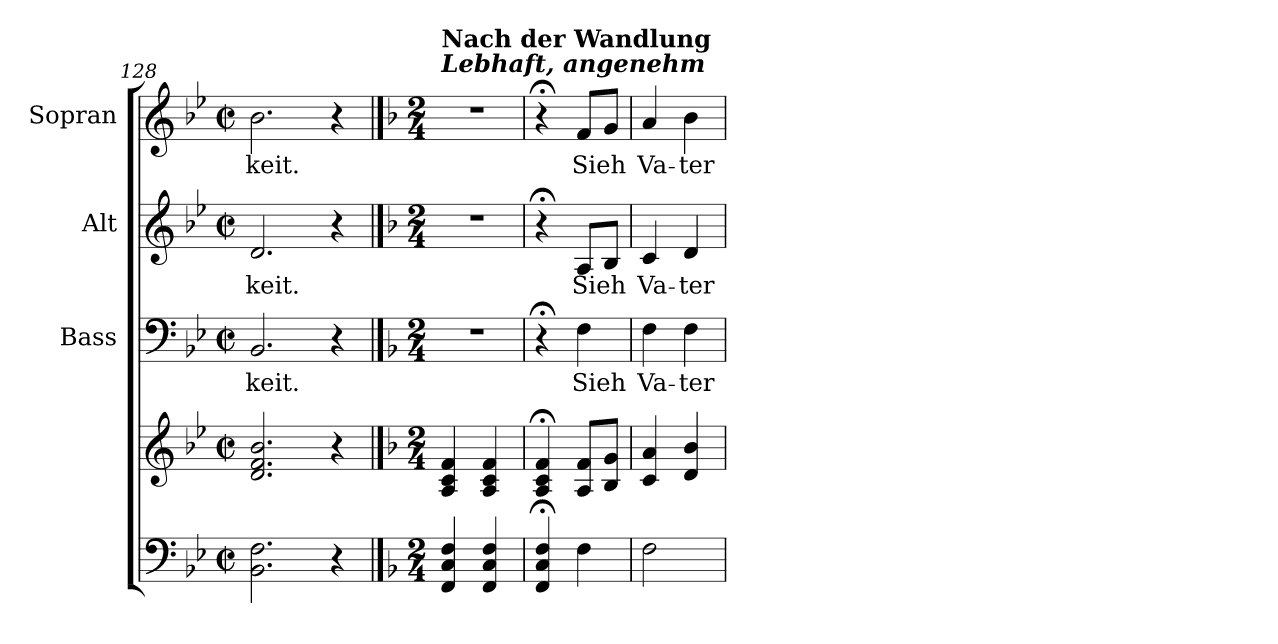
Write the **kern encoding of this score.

**kern	**kern	**kern	**text	**kern	**text	**kern	**text
*part4	*part4	*part3	*part3	*part2	*part2	*part1	*part1
*staff5	*staff4	*staff3	*staff3	*staff2	*staff2	*staff1	*staff1
*	*	*I"Bass	*	*I"Alt	*	*I"Sopran	*
*	*	*I'B.	*	*I'A.	*	*I'S.	*
*clefF4	*clefG2	*clefF4	*	*clefG2	*	*clefG2	*
*k[b-e-]	*k[b-e-]	*k[b-e-]	*	*k[b-e-]	*	*k[b-e-]	*
*B-:	*B-:	*B-:	*	*B-:	*	*B-:	*
*M2/2	*M2/2	*M2/2	*	*M2/2	*	*M2/2	*
*met(c|)	*met(c|)	*met(c|)	*	*met(c|)	*	*met(c|)	*
=128	=128	=128	=128	=128	=128	=128	=128
!	!	!	!LO:LY:b	!	!LO:LY:b	!	!LO:LY:b
2.BB-\ 2.F\	2.d/ 2.f/ 2.b-/	2.BB-/	-keit.	2.d/	-keit.	2.b-\	-keit.
4r	4r	4r	.	4r	.	4r	.
!!LO:LB:g=z
==129	==129	==129	==129	==129	==129	==129	==129
*k[b-]	*k[b-]	*k[b-]	*	*k[b-]	*	*k[b-]	*
*F:	*F:	*F:	*	*F:	*	*F:	*
*M2/4	*M2/4	*M2/4	*	*M2/4	*	*M2/4	*
!	!	!	!	!	!	!LO:TX:a:Bi:t=Lebhaft, angenehm	!
!	!	!	!	!	!	!LO:TX:a:B:t=Nach der Wandlung	!
4FF/ 4C/ 4F/	4A/ 4c/ 4f/	2r	.	2r	.	2r	.
4FF/ 4C/ 4F/	4A/ 4c/ 4f/	.	.	.	.	.	.
=130	=130	=130	=130	=130	=130	=130	=130
4FF/; 4C/; 4F/;	4A/;< 4c/;< 4f/;<	4r;<	.	4r;<	.	4r;<	.
!	!	!	!LO:LY:b	!	!LO:LY:b	!	!LO:LY:b
4F\	8A/ 8f/L	4F\	Sieh	8A/L	Sieh	8f/L	Sieh
.	8B-/ 8g/J	.	.	8B-/J	.	8g/J	.
=131	=131	=131	=131	=131	=131	=131	=131
!	!	!	!LO:LY:b	!	!LO:LY:b	!	!LO:LY:b
2F\	4c/ 4a/	4F\	Va-	4c/	Va-	4a/	Va-
!	!	!	!LO:LY:b	!	!LO:LY:b	!	!LO:LY:b
.	4d/ 4b-/	4F\	-ter	4d/	-ter	4b-\	-ter
=	=	=	=	=	=	=	=
*-	*-	*-	*-	*-	*-	*-	*-
